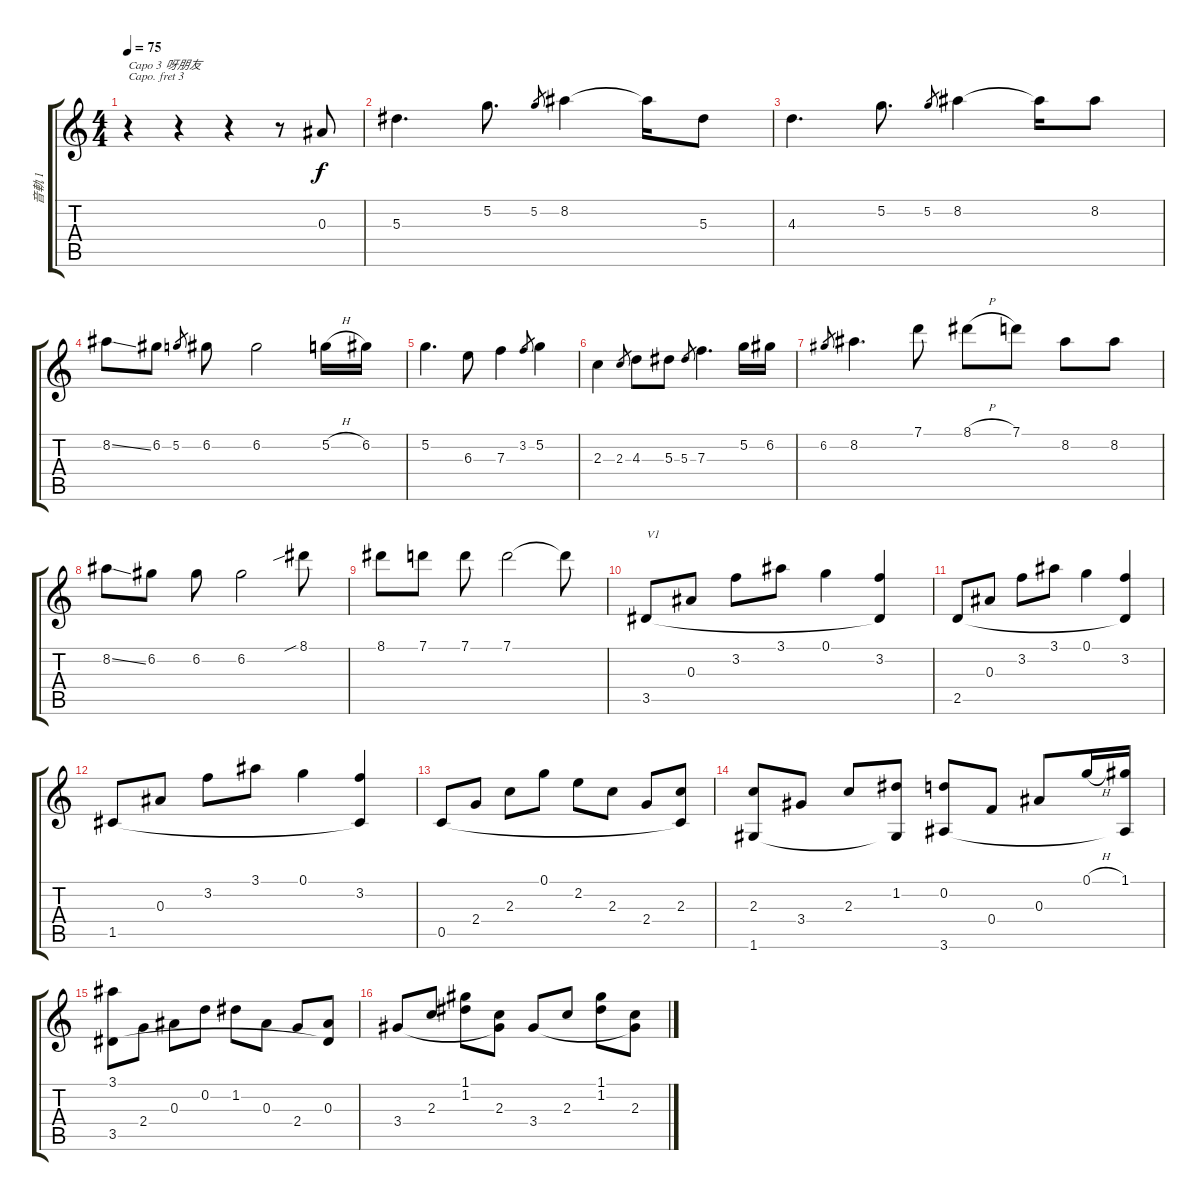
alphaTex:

\track ("音軌 1" "音軌 1") {instrument acousticguitarsteel}
\staff {score tabs}
\capo 3
\tuning (E4 B3 G3 D3 A2 E2) {hide}
\ts (4 4)
\tempo 75
\clef g2
\ks c
r.4{txt "Capo 3 呀朋友" dy f instrument acousticguitarsteel} r.4 r.4 r.8 0.3.8 |
5.3.4{d} 5.2.8{d} 5.2.8{gr} 8.2.4 8.2{t}.16 5.3.8 |
4.3.4{d} 5.2.8{d} 5.2.8{gr} 8.2.4 8.2{t}.16 8.2.8 |
8.2{ss}.8 6.2.8 5.2.8{gr} 6.2.8 6.2.2 5.2{h}.16 6.2.16 |
5.2.4{d} 6.3.8 7.3.4 3.2.8{gr} 5.2.4 |
2.3.4 2.3.8{gr} 4.3.8 5.3.8 5.3.8{gr} 7.3.4{d} 5.2.16 6.2.16 |
6.2.8{gr} 8.2.4{d} 7.1.8 8.1{h}.8 7.1.8 8.2.8 8.2.8 |
8.2{ss}.8 6.2.8 6.2.8 6.2.2 8.1{sib}.8 |
8.1.8 7.1.8 7.1.8 7.1.2 7.1{t}.8 |
3.5.8{txt "V1"} 0.3.8 3.2.8 3.1.8 0.1.4 (3.2 3.5{t}).4 |
2.5.8 0.3.8 3.2.8 3.1.8 0.1.4 (3.2 2.5{t}).4 |
1.5.8 0.3.8 3.2.8 3.1.8 0.1.4 (3.2 1.5{t}).4 |
0.5.8 2.4.8 2.3.8 0.1.8 2.2.8 2.3.8 2.4.8 (2.3 0.5{t}).8 |
(2.3 1.6).8 3.4.8 2.3.8 (1.2 1.6{t}).8 (0.2 3.6).8 0.4.8 0.3.8 0.1{h}.16 (1.1 3.6{t}).16 |
(3.1 3.5).8 2.4.8 0.3.8 0.2.8 1.2.8 0.3.8 2.4.8 (0.3 3.5{t}).8 |
3.4.8 2.3.8 (1.1 1.2).8 (2.3 3.4{t}).8 3.4.8 2.3.8 (1.1 1.2).8 (2.3 3.4{t}).8
